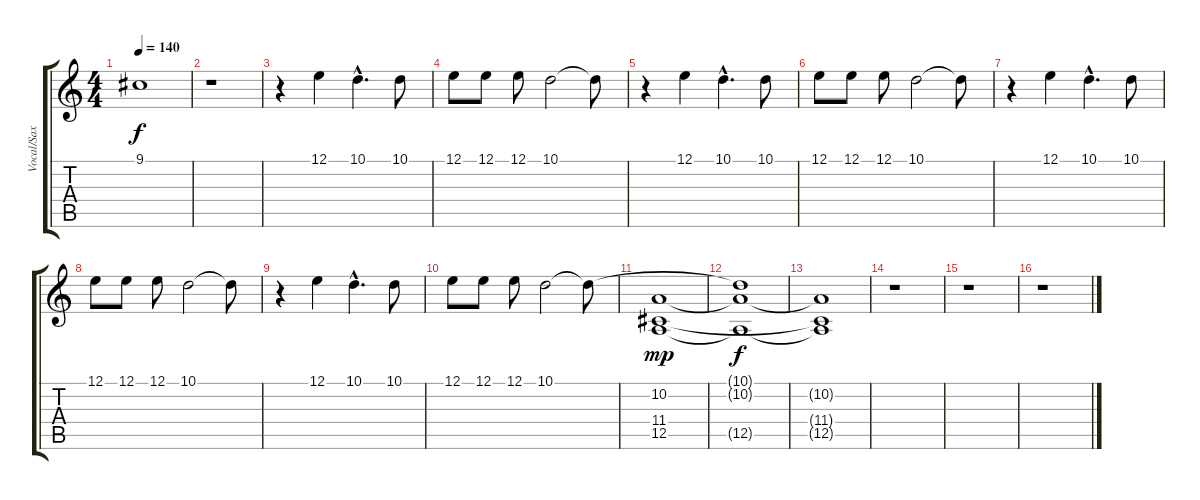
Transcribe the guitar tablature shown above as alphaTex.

\track ("Vocal/Sax" "Vocal/Sax") {instrument tenorsax}
\staff {score tabs}
\tuning (E4 B3 G3 D3 A2 E2) {hide}
\ts (4 4)
\tempo 140
\clef g2
\ks c
9.1.1{dy f} |
r.1 |
r.4 12.1.4 10.1{hac}.4{d} 10.1.8 |
12.1.8 12.1.8 12.1.8 10.1.2 10.1{t}.8 |
r.4 12.1.4 10.1{hac}.4{d} 10.1.8 |
12.1.8 12.1.8 12.1.8 10.1.2 10.1{t}.8 |
r.4 12.1.4 10.1{hac}.4{d} 10.1.8 |
12.1.8 12.1.8 12.1.8 10.1.2 10.1{t}.8 |
r.4 12.1.4 10.1{hac}.4{d} 10.1.8 |
12.1.8 12.1.8 12.1.8 10.1.2 10.1{t}.8 |
(10.2 11.4 12.5).1{dy mp} |
(10.1{t} 10.2{t} 12.5{t}).1{dy f} |
(10.2{t} 11.4{t} 12.5{t}).1 |
r.1 |
r.1 |
r.1
